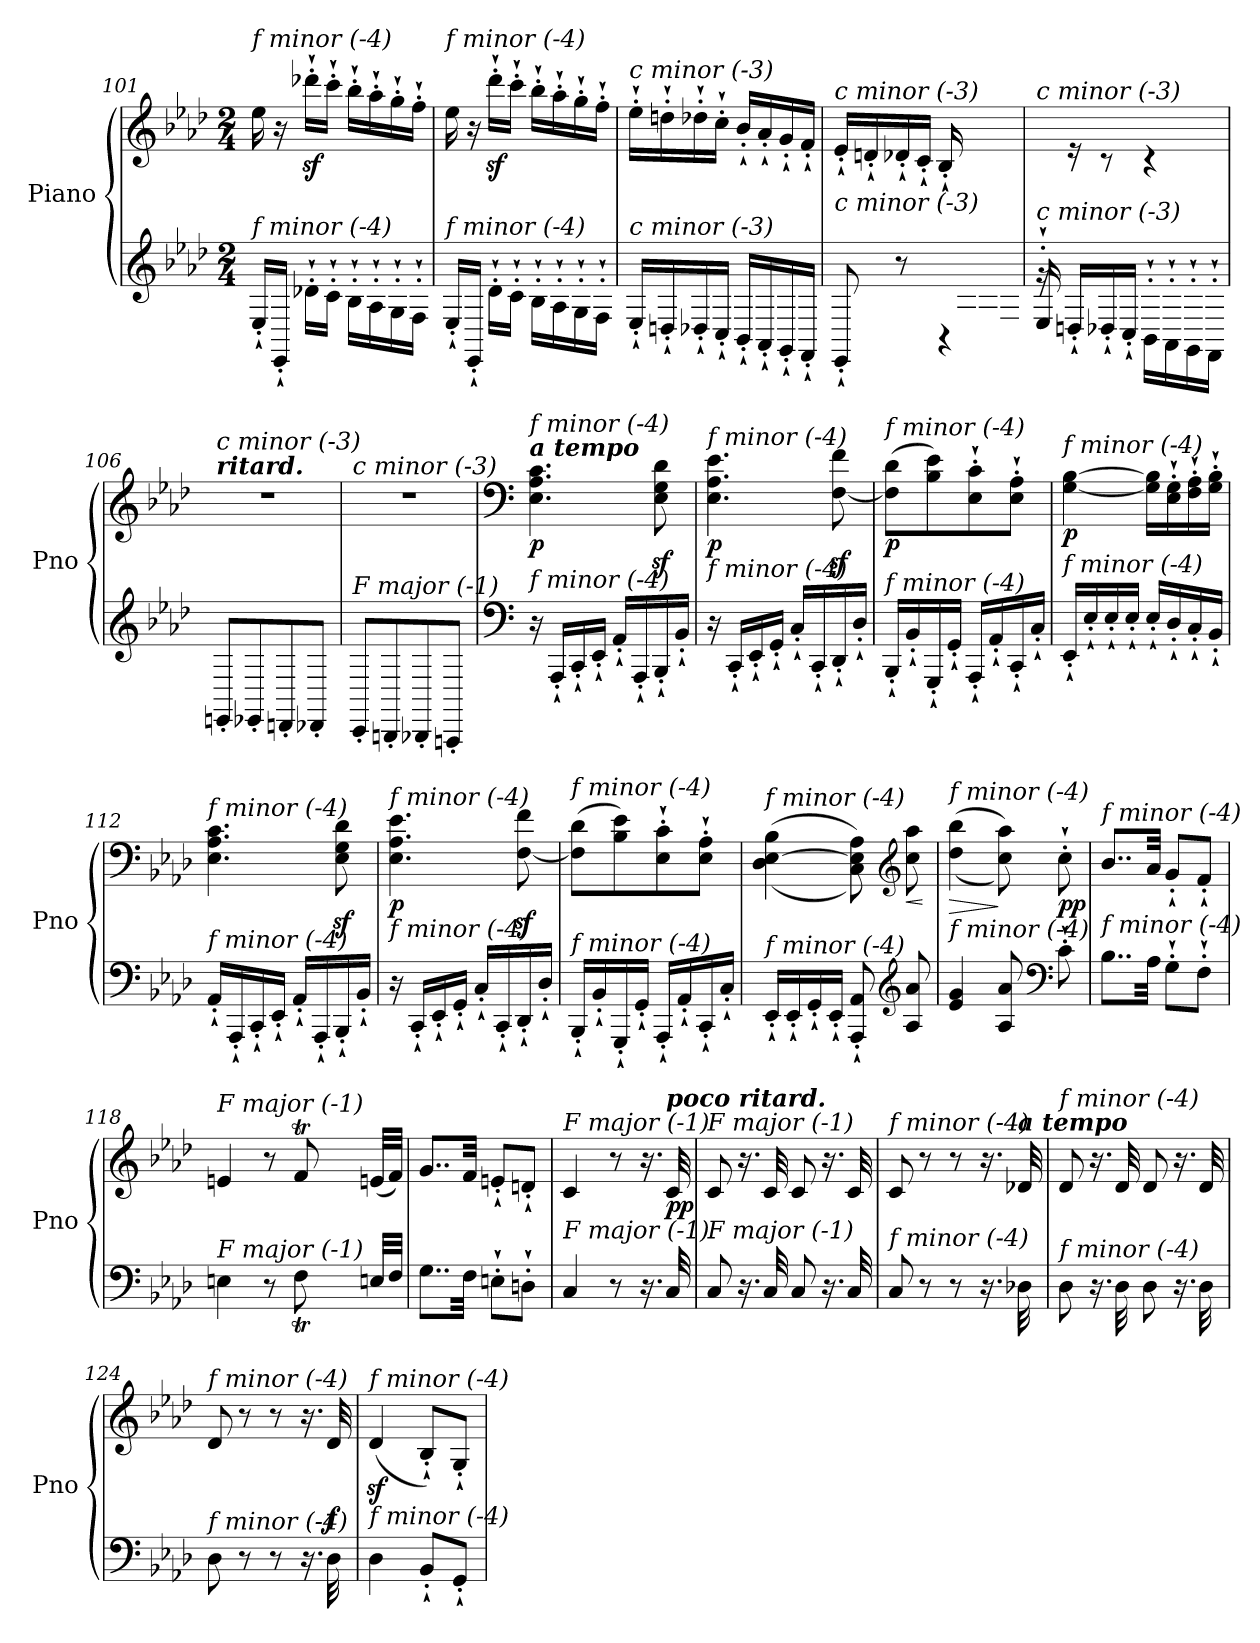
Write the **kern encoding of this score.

**kern	**kern	**dynam
*part1	*part1	*part1
*staff2	*staff1	*staff1/2
*I"Piano	*	*
*I'Pno	*	*
*clefG2	*clefG2	*
*k[b-e-a-d-]	*k[b-e-a-d-]	*
*M2/4	*M2/4	*
=101	=101	=101
!	!LO:TX:i:t=f minor (-4)	!
!LO:TX:i:t=f minor (-4)	!	!
16E-`'/LL	16ee-\	.
16EE-`'/JJ	16r	.
16d-X`'\LL	16ddd-Xz<`'\LL	.
16c`'\JJ	16ccc`'\JJ	.
16B-`'\LL	16bb-`'\LL	.
16A-`'\	16aa-`'\	.
16G`'\	16gg`'\	.
16F`'\JJ	16ff`'\JJ	.
=102	=102	=102
!	!LO:TX:i:t=f minor (-4)	!
!LO:TX:i:t=f minor (-4)	!	!
16E-`'/LL	16ee-\	.
16EE-`'/JJ	16r	.
16d-`'\LL	16ddd-z<`'\LL	.
16c`'\JJ	16ccc`'\JJ	.
16B-`'\LL	16bb-`'\LL	.
16A-`'\	16aa-`'\	.
16G`'\	16gg`'\	.
16F`'\JJ	16ff`'\JJ	.
=103	=103	=103
!	!LO:TX:i:t=c minor (-3)	!
!LO:TX:i:t=c minor (-3)	!	!
16E-`'/LL	16ee-`'\LL	.
16Dn`'/	16ddn`'\	.
16D-X`'/	16dd-X`'\	.
16C`'/JJ	16cc`'\JJ	.
16BB-`'/LL	16b-`'/LL	.
16AA-`'/	16a-`'/	.
16GG`'/	16g`'/	.
16FF`'/JJ	16f`'/JJ	.
!!LO:PB:g=z
=104	=104	=104
*^	*	*
!	!	!LO:TX:i:t=c minor (-3)	!
!LO:TX:i:t=c minor (-3)	!	!	!
4ryy	8EE-`'/	16e-`'/LL	.
.	.	16dn`'/	.
.	8r	16d-X`'/	.
.	.	16c`'/JJ	.
16ryy	4r	16B-`'/LL	.
16A-`'/	.	8.ryy	.
16G`'/	.	.	.
16F`'/JJ	.	.	.
!!LO:LB:g=z
=105	=105	=105	=105
!	!	!LO:TX:i:t=c minor (-3)	!
!LO:TX:i:t=c minor (-3)	!	!	!
16E-`'/	16rg	16ryy	.
!	!	!	!LO:DY:b
4..ryy	16Dn`'/LL	16re	other-dynamics
.	16D-X`'/	8rc	.
.	16C`'/JJ	.	.
.	16BB-`'\LL	4rc	.
.	16AA-`'\	.	.
.	16GG`'\	.	.
.	16FF`'\JJ	.	.
=106	=106	=106	=106
!	!	!LO:TX:a:Bi:t=ritard.	!
!	!	!LO:TX:i:t=c minor (-3)	!
!LO:TX:i:t=F major (-1)	!	!	!
*v	*v	*	*
8EEn'/L	2r	.
8EE-X'/	.	.
8DDn'/	.	.
8DD-X'/J	.	.
=107	=107	=107
!	!LO:TX:i:t=c minor (-3)	!
!LO:TX:i:t=F major (-1)	!	!
8CC'/L	2r	.
8BBBn'/	.	.
8BBB-X'/	.	.
8AAAn'/J	.	.
=108	=108	=108
*clefF4	*clefF4	*
!	!LO:TX:a:Bi:t=a tempo	!
!	!LO:TX:i:t=f minor (-4)	!
!LO:TX:i:t=f minor (-4)	!	!
!	!	!LO:DY:b
16r	4.E-\ 4.A-\ 4.c\	p
16AAA-`'/LL	.	.
16CC`'/	.	.
16EE-`'/JJ	.	.
16AA-`'/LL	.	.
16AAA-`'/	.	.
16BBB-`'/	8E-\z< 8G\z< 8d-\z<	.
16BB-`'/JJ	.	.
=109	=109	=109
!	!LO:TX:i:t=f minor (-4)	!
!LO:TX:i:t=f minor (-4)	!	!
!	!	!LO:DY:b
16r	4.E-\ 4.A-\ 4.e-\	p
16CC`'/LL	.	.
16EE-`'/	.	.
16GG`'/JJ	.	.
16C`'/LL	.	.
16CC`'/	.	.
16DD-`'/	[8F\z< 8f\z<	.
16D-`'/JJ	.	.
!!LO:LB:g=z
=110	=110	=110
!	!LO:TX:i:t=f minor (-4)	!
!LO:TX:i:t=f minor (-4)	!	!
!	!	!LO:DY:b
16BBB-`'/LL	(8F\] 8d-\L	p
16BB-`'/	.	.
16GGG`'/	8B-\ 8e-\)	.
16GG`'/JJ	.	.
16AAA-`'/LL	8E-\`' 8c\`'	.
16AA-`'/	.	.
16CC`'/	8E-\`' 8A-\`'J	.
16C`'/JJ	.	.
!!LO:LB:g=z
=111	=111	=111
!	!LO:TX:i:t=f minor (-4)	!
!LO:TX:i:t=f minor (-4)	!	!
!	!	!LO:DY:b
16EE-`'/LL	[4G\ [4B-\	p
16E-`'/	.	.
16E-`'/	.	.
16E-`'/JJ	.	.
16E-`'/LL	16G\] 16B-\]LL	.
16D-`'/	16E-\`' 16G\`'	.
16C`'/	16F\`' 16A-\`'	.
16BB-`'/JJ	16G\`' 16B-\`'JJ	.
=112	=112	=112
!	!LO:TX:i:t=f minor (-4)	!
!LO:TX:i:t=f minor (-4)	!	!
16AA-`'/LL	4.E-\ 4.A-\ 4.c\	.
16AAA-`'/	.	.
16CC`'/	.	.
16EE-`'/JJ	.	.
16AA-`'/LL	.	.
16AAA-`'/	.	.
16BBB-`'/	8E-\z< 8G\z< 8d-\z<	.
16BB-`'/JJ	.	.
=113	=113	=113
!	!LO:TX:i:t=f minor (-4)	!
!LO:TX:i:t=f minor (-4)	!	!
!	!	!LO:DY:b
16r	4.E-\ 4.A-\ 4.e-\	p
16CC`'/LL	.	.
16EE-`'/	.	.
16GG`'/JJ	.	.
16C`'/LL	.	.
16CC`'/	.	.
16DD-`'/	[8F\z< 8f\z<	.
16D-`'/JJ	.	.
=114	=114	=114
!	!LO:TX:i:t=f minor (-4)	!
!LO:TX:i:t=f minor (-4)	!	!
16BBB-`'/LL	(8F\] 8d-\L	.
16BB-`'/	.	.
16GGG`'/	8B-\ 8e-\)	.
16GG`'/JJ	.	.
16AAA-`'/LL	8E-\`' 8c\`'	.
16AA-`'/	.	.
16CC`'/	8E-\`' 8A-\`'J	.
16C`'/JJ	.	.
=115	=115	=115
!	!LO:TX:i:t=f minor (-4)	!
!LO:TX:i:t=f minor (-4)	!	!
16EE-`'/LL	((>4D-\ [4E-\ 4B-\	.
16EE-`'/	.	.
16GG`'/	.	.
16EE-`'/JJ	.	.
8AAA-/`' 8AA-/`'	8C\ 8E-\] 8A-\))	.
*clefG2	*clefG2	*
!	!	!LO:HP:b
8A-/ 8a-/	8cc\ 8aa-\	<
.	.	[
!!LO:LB:g=z
=116	=116	=116
!	!LO:TX:i:t=f minor (-4)	!
!LO:TX:i:t=f minor (-4)	!	!
!	!	!LO:HP:b
4e-/ 4g/	((4dd-\ 4bb-\	>
8A-/ 8a-/	8cc\ 8aa-\))	]
*clefF4	*	*
!	!	!LO:DY:b
8c`'\	8cc`'\	pp
!!LO:LB:g=z
=117	=117	=117
!	!LO:TX:i:t=f minor (-4)	!
!LO:TX:i:t=f minor (-4)	!	!
8..B-\L	8..b-/L	.
32A-\Jkk	32a-/Jkk	.
8G`'\L	8g`'/L	.
8F`'\J	8f`'/J	.
=118	=118	=118
*^	*^	*
*	*^	*	*^	*
!	!	!	!LO:TX:i:t=F major (-1)	!	!	!
!LO:TX:i:t=F major (-1)	!	!	!	!	!	!
4.ryy	4En\	4.ryy	4en/	4.ryy	4.ryy	.
.	8r	.	8r	.	.	.
*	*	*Xtuplet	*	*Xtuplet	*	*
8ryy	8FT\	40ryy	8fT/	40ryy	8ryy	.
.	.	40Gyy	.	40gyy	.	.
.	.	40Fyy	.	40fyy	.	.
.	.	40En/LL	.	(40en/LL	.	.
.	.	40F/JJ	.	40f/JJ)	.	.
*	*	*	*	*v	*v	*
=119	=119	=119	=119	=119	=119
!	!	!	!LO:TX:i:t=F major (-1)	!	!
!LO:TX:i:t=F major (-1)	!	!	!	!	!
*v	*v	*v	*	*	*
*	*v	*v	*
8..G\L	8..g/L	.
32F\Jkk	32f/Jkk	.
8En`'\L	8en`'/L	.
8Dn`'\J	8dn`'/J	.
=120	=120	=120
!	!LO:TX:i:t=F major (-1)	!
!LO:TX:i:t=F major (-1)	!	!
4C/	4c/	.
8r	8r	.
16.r	16.r	.
!	!LO:TX:a:Bi:t=poco ritard.	!
!	!	!LO:DY:b
32C/	32c/	pp
=121	=121	=121
!	!LO:TX:i:t=F major (-1)	!
!LO:TX:i:t=F major (-1)	!	!
8C/	8c/	.
16.r	16.r	.
32C/	32c/	.
8C/	8c/	.
16.r	16.r	.
32C/	32c/	.
=122	=122	=122
!	!LO:TX:i:t=f minor (-4)	!
!LO:TX:i:t=f minor (-4)	!	!
8C/	8c/	.
8r	8r	.
8r	8r	.
16.r	16.r	.
!	!LO:TX:a:Bi:t=a tempo	!
!	!	!LO:DY:b
32D-X\	32d-X/	other-dynamics
!!LO:PB:g=z
=123	=123	=123
!	!LO:TX:i:t=f minor (-4)	!
!LO:TX:i:t=f minor (-4)	!	!
8D-\	8d-/	.
16.r	16.r	.
32D-\	32d-/	.
8D-\	8d-/	.
16.r	16.r	.
32D-\	32d-/	.
!!LO:LB:g=z
=124	=124	=124
!	!LO:TX:i:t=f minor (-4)	!
!LO:TX:i:t=f minor (-4)	!	!
8D-\	8d-/	.
8r	8r	.
8r	8r	.
16.r	16.r	.
!	!	!LO:DY:a=2
32D-\	32d-/	f
=125	=125	=125
!	!LO:TX:i:t=f minor (-4)	!
!LO:TX:i:t=f minor (-4)	!	!
4D-\	(4d-z</	.
8BB-`'/L	8B-`'/L)	.
8GG`'/J	8G`'/J	.
=	=	=
*-	*-	*-
